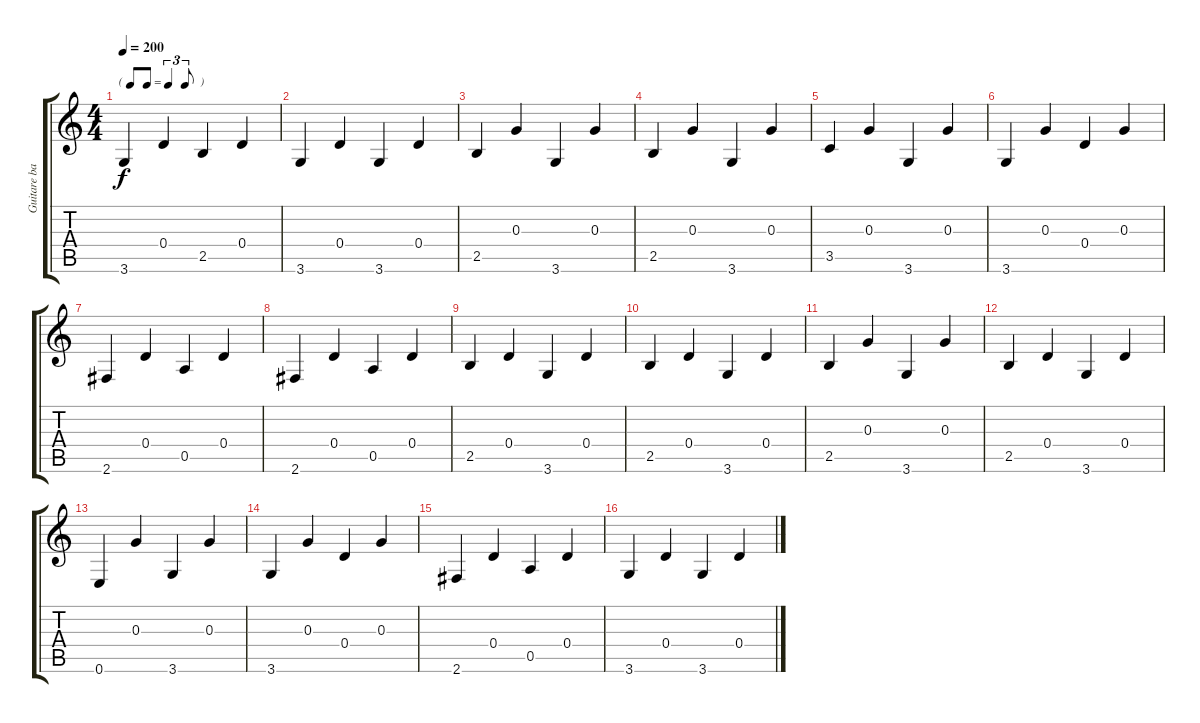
\track ("Guitare basse" "Guitare ba") {instrument acousticguitarnylon}
\staff {score tabs}
\tuning (E4 B3 G3 D3 A2 E2) {hide}
\ts (4 4)
\tf triplet8th
\tempo 200
\clef g2
\ks c
3.6.4{dy f} 0.4.4 2.5.4 0.4.4 |
3.6.4 0.4.4 3.6.4 0.4.4 |
2.5.4 0.3.4 3.6.4 0.3.4 |
2.5.4 0.3.4 3.6.4 0.3.4 |
3.5.4 0.3.4 3.6.4 0.3.4 |
3.6.4 0.3.4 0.4.4 0.3.4 |
2.6.4 0.4.4 0.5.4 0.4.4 |
2.6.4 0.4.4 0.5.4 0.4.4 |
2.5.4 0.4.4 3.6.4 0.4.4 |
2.5.4 0.4.4 3.6.4 0.4.4 |
2.5.4 0.3.4 3.6.4 0.3.4 |
2.5.4 0.4.4 3.6.4 0.4.4 |
0.6.4 0.3.4 3.6.4 0.3.4 |
3.6.4 0.3.4 0.4.4 0.3.4 |
2.6.4 0.4.4 0.5.4 0.4.4 |
3.6.4 0.4.4 3.6.4 0.4.4
